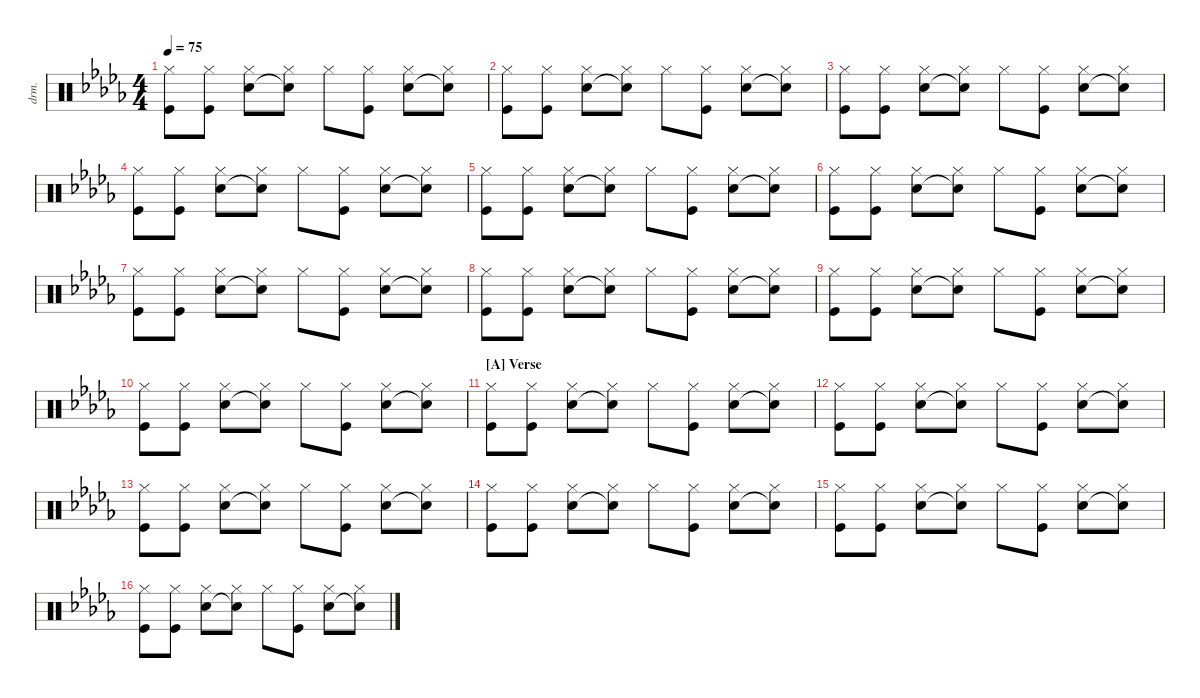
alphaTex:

\defaultSystemsLayout 4
\hideDynamics
\bracketExtendMode nobrackets
\otherSystemsTrackNameOrientation horizontal
\track ("Drumkit" "drm.") {instrument percussion}
\staff {score}
\articulation defaults
\ts (4 4)
\tempo 75
\clef neutral
\ks db
("Kick (hit)"{acc forcenatural} "Hi-Hat (closed)"{acc forcenatural}).8{dy pp beam Down} ("Kick (hit)"{acc forcenatural} "Hi-Hat (closed)"{acc forcenatural}).8{beam Down} ("Snare (hit) 2"{acc forcenatural} "Hi-Hat (closed)"{acc forcenatural}).8{beam Down} ("Snare (hit) 2"{t acc forcenatural} "Hi-Hat (closed)"{acc forcenatural}).8{beam Down} "Hi-Hat (closed)"{acc forcenatural}.8{beam Down} ("Kick (hit)"{acc forcenatural} "Hi-Hat (closed)"{acc forcenatural}).8{beam Down} ("Snare (hit) 2"{acc forcenatural} "Hi-Hat (closed)"{acc forcenatural}).8{beam Down} ("Snare (hit) 2"{t acc forcenatural} "Hi-Hat (closed)"{acc forcenatural}).8{beam Down} |
("Kick (hit)"{acc forcenatural} "Hi-Hat (closed)"{acc forcenatural}).8{beam Down} ("Kick (hit)"{acc forcenatural} "Hi-Hat (closed)"{acc forcenatural}).8{beam Down} ("Snare (hit) 2"{acc forcenatural} "Hi-Hat (closed)"{acc forcenatural}).8{beam Down} ("Snare (hit) 2"{t acc forcenatural} "Hi-Hat (closed)"{acc forcenatural}).8{beam Down} "Hi-Hat (closed)"{acc forcenatural}.8{beam Down} ("Kick (hit)"{acc forcenatural} "Hi-Hat (closed)"{acc forcenatural}).8{beam Down} ("Snare (hit) 2"{acc forcenatural} "Hi-Hat (closed)"{acc forcenatural}).8{beam Down} ("Snare (hit) 2"{t acc forcenatural} "Hi-Hat (closed)"{acc forcenatural}).8{beam Down} |
("Kick (hit)"{acc forcenatural} "Hi-Hat (closed)"{acc forcenatural}).8{beam Down} ("Kick (hit)"{acc forcenatural} "Hi-Hat (closed)"{acc forcenatural}).8{beam Down} ("Snare (hit) 2"{acc forcenatural} "Hi-Hat (closed)"{acc forcenatural}).8{beam Down} ("Snare (hit) 2"{t acc forcenatural} "Hi-Hat (closed)"{acc forcenatural}).8{beam Down} "Hi-Hat (closed)"{acc forcenatural}.8{beam Down} ("Kick (hit)"{acc forcenatural} "Hi-Hat (closed)"{acc forcenatural}).8{beam Down} ("Snare (hit) 2"{acc forcenatural} "Hi-Hat (closed)"{acc forcenatural}).8{beam Down} ("Snare (hit) 2"{t acc forcenatural} "Hi-Hat (closed)"{acc forcenatural}).8{beam Down} |
("Kick (hit)"{acc forcenatural} "Hi-Hat (closed)"{acc forcenatural}).8{beam Down} ("Kick (hit)"{acc forcenatural} "Hi-Hat (closed)"{acc forcenatural}).8{beam Down} ("Snare (hit) 2"{acc forcenatural} "Hi-Hat (closed)"{acc forcenatural}).8{beam Down} ("Snare (hit) 2"{t acc forcenatural} "Hi-Hat (closed)"{acc forcenatural}).8{beam Down} "Hi-Hat (closed)"{acc forcenatural}.8{beam Down} ("Kick (hit)"{acc forcenatural} "Hi-Hat (closed)"{acc forcenatural}).8{beam Down} ("Snare (hit) 2"{acc forcenatural} "Hi-Hat (closed)"{acc forcenatural}).8{beam Down} ("Snare (hit) 2"{t acc forcenatural} "Hi-Hat (closed)"{acc forcenatural}).8{beam Down} |
("Kick (hit)"{acc forcenatural} "Hi-Hat (closed)"{acc forcenatural}).8{beam Down} ("Kick (hit)"{acc forcenatural} "Hi-Hat (closed)"{acc forcenatural}).8{beam Down} ("Snare (hit) 2"{acc forcenatural} "Hi-Hat (closed)"{acc forcenatural}).8{beam Down} ("Snare (hit) 2"{t acc forcenatural} "Hi-Hat (closed)"{acc forcenatural}).8{beam Down} "Hi-Hat (closed)"{acc forcenatural}.8{beam Down} ("Kick (hit)"{acc forcenatural} "Hi-Hat (closed)"{acc forcenatural}).8{beam Down} ("Snare (hit) 2"{acc forcenatural} "Hi-Hat (closed)"{acc forcenatural}).8{beam Down} ("Snare (hit) 2"{t acc forcenatural} "Hi-Hat (closed)"{acc forcenatural}).8{beam Down} |
("Kick (hit)"{acc forcenatural} "Hi-Hat (closed)"{acc forcenatural}).8{beam Down} ("Kick (hit)"{acc forcenatural} "Hi-Hat (closed)"{acc forcenatural}).8{beam Down} ("Snare (hit) 2"{acc forcenatural} "Hi-Hat (closed)"{acc forcenatural}).8{beam Down} ("Snare (hit) 2"{t acc forcenatural} "Hi-Hat (closed)"{acc forcenatural}).8{beam Down} "Hi-Hat (closed)"{acc forcenatural}.8{beam Down} ("Kick (hit)"{acc forcenatural} "Hi-Hat (closed)"{acc forcenatural}).8{beam Down} ("Snare (hit) 2"{acc forcenatural} "Hi-Hat (closed)"{acc forcenatural}).8{beam Down} ("Snare (hit) 2"{t acc forcenatural} "Hi-Hat (closed)"{acc forcenatural}).8{beam Down} |
("Kick (hit)"{acc forcenatural} "Hi-Hat (closed)"{acc forcenatural}).8{beam Down} ("Kick (hit)"{acc forcenatural} "Hi-Hat (closed)"{acc forcenatural}).8{beam Down} ("Snare (hit) 2"{acc forcenatural} "Hi-Hat (closed)"{acc forcenatural}).8{beam Down} ("Snare (hit) 2"{t acc forcenatural} "Hi-Hat (closed)"{acc forcenatural}).8{beam Down} "Hi-Hat (closed)"{acc forcenatural}.8{beam Down} ("Kick (hit)"{acc forcenatural} "Hi-Hat (closed)"{acc forcenatural}).8{beam Down} ("Snare (hit) 2"{acc forcenatural} "Hi-Hat (closed)"{acc forcenatural}).8{beam Down} ("Snare (hit) 2"{t acc forcenatural} "Hi-Hat (closed)"{acc forcenatural}).8{beam Down} |
("Kick (hit)"{acc forcenatural} "Hi-Hat (closed)"{acc forcenatural}).8{beam Down} ("Kick (hit)"{acc forcenatural} "Hi-Hat (closed)"{acc forcenatural}).8{beam Down} ("Snare (hit) 2"{acc forcenatural} "Hi-Hat (closed)"{acc forcenatural}).8{beam Down} ("Snare (hit) 2"{t acc forcenatural} "Hi-Hat (closed)"{acc forcenatural}).8{beam Down} "Hi-Hat (closed)"{acc forcenatural}.8{beam Down} ("Kick (hit)"{acc forcenatural} "Hi-Hat (closed)"{acc forcenatural}).8{beam Down} ("Snare (hit) 2"{acc forcenatural} "Hi-Hat (closed)"{acc forcenatural}).8{beam Down} ("Snare (hit) 2"{t acc forcenatural} "Hi-Hat (closed)"{acc forcenatural}).8{beam Down} |
("Kick (hit)"{acc forcenatural} "Hi-Hat (closed)"{acc forcenatural}).8{beam Down} ("Kick (hit)"{acc forcenatural} "Hi-Hat (closed)"{acc forcenatural}).8{beam Down} ("Snare (hit) 2"{acc forcenatural} "Hi-Hat (closed)"{acc forcenatural}).8{beam Down} ("Snare (hit) 2"{t acc forcenatural} "Hi-Hat (closed)"{acc forcenatural}).8{beam Down} "Hi-Hat (closed)"{acc forcenatural}.8{beam Down} ("Kick (hit)"{acc forcenatural} "Hi-Hat (closed)"{acc forcenatural}).8{beam Down} ("Snare (hit) 2"{acc forcenatural} "Hi-Hat (closed)"{acc forcenatural}).8{beam Down} ("Snare (hit) 2"{t acc forcenatural} "Hi-Hat (closed)"{acc forcenatural}).8{beam Down} |
("Kick (hit)"{acc forcenatural} "Hi-Hat (closed)"{acc forcenatural}).8{beam Down} ("Kick (hit)"{acc forcenatural} "Hi-Hat (closed)"{acc forcenatural}).8{beam Down} ("Snare (hit) 2"{acc forcenatural} "Hi-Hat (closed)"{acc forcenatural}).8{beam Down} ("Snare (hit) 2"{t acc forcenatural} "Hi-Hat (closed)"{acc forcenatural}).8{beam Down} "Hi-Hat (closed)"{acc forcenatural}.8{beam Down} ("Kick (hit)"{acc forcenatural} "Hi-Hat (closed)"{acc forcenatural}).8{beam Down} ("Snare (hit) 2"{acc forcenatural} "Hi-Hat (closed)"{acc forcenatural}).8{beam Down} ("Snare (hit) 2"{t acc forcenatural} "Hi-Hat (closed)"{acc forcenatural}).8{beam Down} |
\section ("A" "Verse")
("Kick (hit)"{acc forcenatural} "Hi-Hat (closed)"{acc forcenatural}).8{beam Down} ("Kick (hit)"{acc forcenatural} "Hi-Hat (closed)"{acc forcenatural}).8{beam Down} ("Snare (hit) 2"{acc forcenatural} "Hi-Hat (closed)"{acc forcenatural}).8{beam Down} ("Snare (hit) 2"{t acc forcenatural} "Hi-Hat (closed)"{acc forcenatural}).8{beam Down} "Hi-Hat (closed)"{acc forcenatural}.8{beam Down} ("Kick (hit)"{acc forcenatural} "Hi-Hat (closed)"{acc forcenatural}).8{beam Down} ("Snare (hit) 2"{acc forcenatural} "Hi-Hat (closed)"{acc forcenatural}).8{beam Down} ("Snare (hit) 2"{t acc forcenatural} "Hi-Hat (closed)"{acc forcenatural}).8{beam Down} |
("Kick (hit)"{acc forcenatural} "Hi-Hat (closed)"{acc forcenatural}).8{beam Down} ("Kick (hit)"{acc forcenatural} "Hi-Hat (closed)"{acc forcenatural}).8{beam Down} ("Snare (hit) 2"{acc forcenatural} "Hi-Hat (closed)"{acc forcenatural}).8{beam Down} ("Snare (hit) 2"{t acc forcenatural} "Hi-Hat (closed)"{acc forcenatural}).8{beam Down} "Hi-Hat (closed)"{acc forcenatural}.8{beam Down} ("Kick (hit)"{acc forcenatural} "Hi-Hat (closed)"{acc forcenatural}).8{beam Down} ("Snare (hit) 2"{acc forcenatural} "Hi-Hat (closed)"{acc forcenatural}).8{beam Down} ("Snare (hit) 2"{t acc forcenatural} "Hi-Hat (closed)"{acc forcenatural}).8{beam Down} |
("Kick (hit)"{acc forcenatural} "Hi-Hat (closed)"{acc forcenatural}).8{beam Down} ("Kick (hit)"{acc forcenatural} "Hi-Hat (closed)"{acc forcenatural}).8{beam Down} ("Snare (hit) 2"{acc forcenatural} "Hi-Hat (closed)"{acc forcenatural}).8{beam Down} ("Snare (hit) 2"{t acc forcenatural} "Hi-Hat (closed)"{acc forcenatural}).8{beam Down} "Hi-Hat (closed)"{acc forcenatural}.8{beam Down} ("Kick (hit)"{acc forcenatural} "Hi-Hat (closed)"{acc forcenatural}).8{beam Down} ("Snare (hit) 2"{acc forcenatural} "Hi-Hat (closed)"{acc forcenatural}).8{beam Down} ("Snare (hit) 2"{t acc forcenatural} "Hi-Hat (closed)"{acc forcenatural}).8{beam Down} |
("Kick (hit)"{acc forcenatural} "Hi-Hat (closed)"{acc forcenatural}).8{beam Down} ("Kick (hit)"{acc forcenatural} "Hi-Hat (closed)"{acc forcenatural}).8{beam Down} ("Snare (hit) 2"{acc forcenatural} "Hi-Hat (closed)"{acc forcenatural}).8{beam Down} ("Snare (hit) 2"{t acc forcenatural} "Hi-Hat (closed)"{acc forcenatural}).8{beam Down} "Hi-Hat (closed)"{acc forcenatural}.8{beam Down} ("Kick (hit)"{acc forcenatural} "Hi-Hat (closed)"{acc forcenatural}).8{beam Down} ("Snare (hit) 2"{acc forcenatural} "Hi-Hat (closed)"{acc forcenatural}).8{beam Down} ("Snare (hit) 2"{t acc forcenatural} "Hi-Hat (closed)"{acc forcenatural}).8{beam Down} |
("Kick (hit)"{acc forcenatural} "Hi-Hat (closed)"{acc forcenatural}).8{beam Down} ("Kick (hit)"{acc forcenatural} "Hi-Hat (closed)"{acc forcenatural}).8{beam Down} ("Snare (hit) 2"{acc forcenatural} "Hi-Hat (closed)"{acc forcenatural}).8{beam Down} ("Snare (hit) 2"{t acc forcenatural} "Hi-Hat (closed)"{acc forcenatural}).8{beam Down} "Hi-Hat (closed)"{acc forcenatural}.8{beam Down} ("Kick (hit)"{acc forcenatural} "Hi-Hat (closed)"{acc forcenatural}).8{beam Down} ("Snare (hit) 2"{acc forcenatural} "Hi-Hat (closed)"{acc forcenatural}).8{beam Down} ("Snare (hit) 2"{t acc forcenatural} "Hi-Hat (closed)"{acc forcenatural}).8{beam Down} |
("Kick (hit)"{acc forcenatural} "Hi-Hat (closed)"{acc forcenatural}).8{beam Down} ("Kick (hit)"{acc forcenatural} "Hi-Hat (closed)"{acc forcenatural}).8{beam Down} ("Snare (hit) 2"{acc forcenatural} "Hi-Hat (closed)"{acc forcenatural}).8{beam Down} ("Snare (hit) 2"{t acc forcenatural} "Hi-Hat (closed)"{acc forcenatural}).8{beam Down} "Hi-Hat (closed)"{acc forcenatural}.8{beam Down} ("Kick (hit)"{acc forcenatural} "Hi-Hat (closed)"{acc forcenatural}).8{beam Down} ("Snare (hit) 2"{acc forcenatural} "Hi-Hat (closed)"{acc forcenatural}).8{beam Down} ("Snare (hit) 2"{t acc forcenatural} "Hi-Hat (closed)"{acc forcenatural}).8{beam Down}
